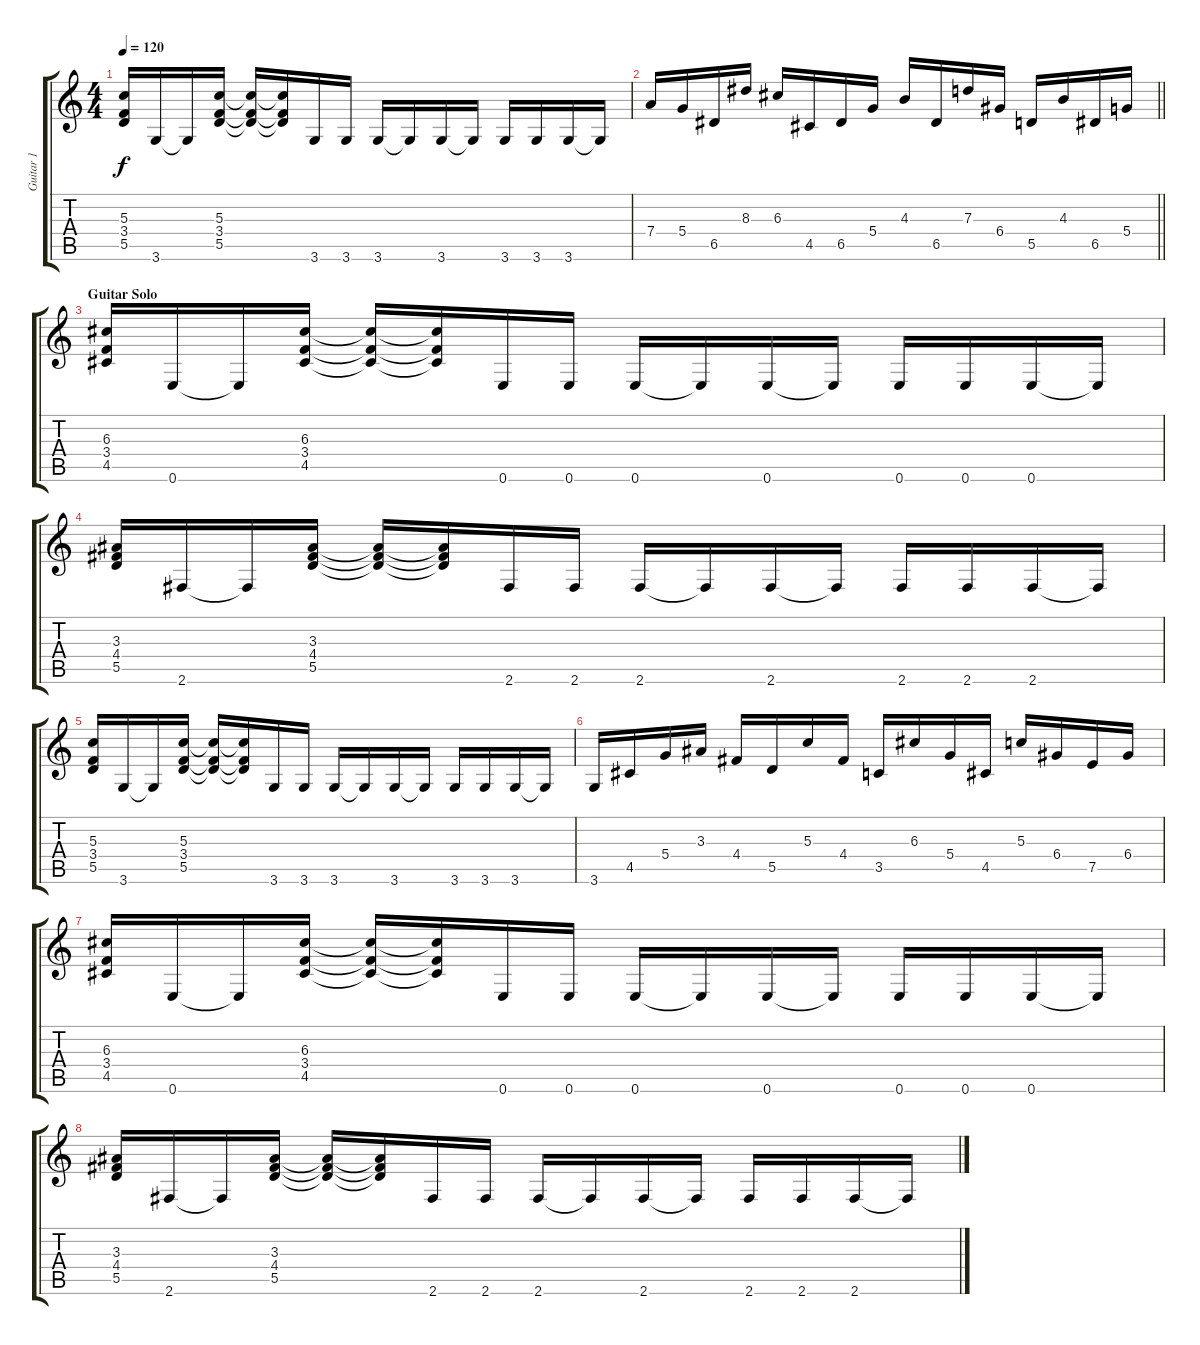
\track ("Guitar 1" "Guitar 1") {instrument distortionguitar}
\staff {score tabs}
\tuning (E4 B3 G3 D3 A2 E2) {hide}
\ts (4 4)
\tempo 120
\clef g2
\ks c
(5.3 3.4 5.5).16{dy f} 3.6.16 3.6{t}.16 (5.3 3.4 5.5).16 (5.3{t} 3.4{t} 5.5{t}).16 (5.3{t} 3.4{t} 5.5{t}).16 3.6.16 3.6.16 3.6.16 3.6{t}.16 3.6.16 3.6{t}.16 3.6.16 3.6.16 3.6.16 3.6{t}.16 |
\barLineRight lightlight
7.4.16 5.4.16 6.5.16 8.3.16 6.3.16 4.5.16 6.5.16 5.4.16 4.3.16 6.5.16 7.3.16 6.4.16 5.5.16 4.3.16 6.5.16 5.4.16 |
\section ("" "Guitar Solo")
(6.3 3.4 4.5).16 0.6.16 0.6{t}.16 (6.3 3.4 4.5).16 (6.3{t} 3.4{t} 4.5{t}).16 (6.3{t} 3.4{t} 4.5{t}).16 0.6.16 0.6.16 0.6.16 0.6{t}.16 0.6.16 0.6{t}.16 0.6.16 0.6.16 0.6.16 0.6{t}.16 |
(3.3 4.4 5.5).16 2.6.16 2.6{t}.16 (3.3 4.4 5.5).16 (3.3{t} 4.4{t} 5.5{t}).16 (3.3{t} 4.4{t} 5.5{t}).16 2.6.16 2.6.16 2.6.16 2.6{t}.16 2.6.16 2.6{t}.16 2.6.16 2.6.16 2.6.16 2.6{t}.16 |
(5.3 3.4 5.5).16 3.6.16 3.6{t}.16 (5.3 3.4 5.5).16 (5.3{t} 3.4{t} 5.5{t}).16 (5.3{t} 3.4{t} 5.5{t}).16 3.6.16 3.6.16 3.6.16 3.6{t}.16 3.6.16 3.6{t}.16 3.6.16 3.6.16 3.6.16 3.6{t}.16 |
3.6.16 4.5.16 5.4.16 3.3.16 4.4.16 5.5.16 5.3.16 4.4.16 3.5.16 6.3.16 5.4.16 4.5.16 5.3.16 6.4.16 7.5.16 6.4.16 |
(6.3 3.4 4.5).16 0.6.16 0.6{t}.16 (6.3 3.4 4.5).16 (6.3{t} 3.4{t} 4.5{t}).16 (6.3{t} 3.4{t} 4.5{t}).16 0.6.16 0.6.16 0.6.16 0.6{t}.16 0.6.16 0.6{t}.16 0.6.16 0.6.16 0.6.16 0.6{t}.16 |
(3.3 4.4 5.5).16 2.6.16 2.6{t}.16 (3.3 4.4 5.5).16 (3.3{t} 4.4{t} 5.5{t}).16 (3.3{t} 4.4{t} 5.5{t}).16 2.6.16 2.6.16 2.6.16 2.6{t}.16 2.6.16 2.6{t}.16 2.6.16 2.6.16 2.6.16 2.6{t}.16
